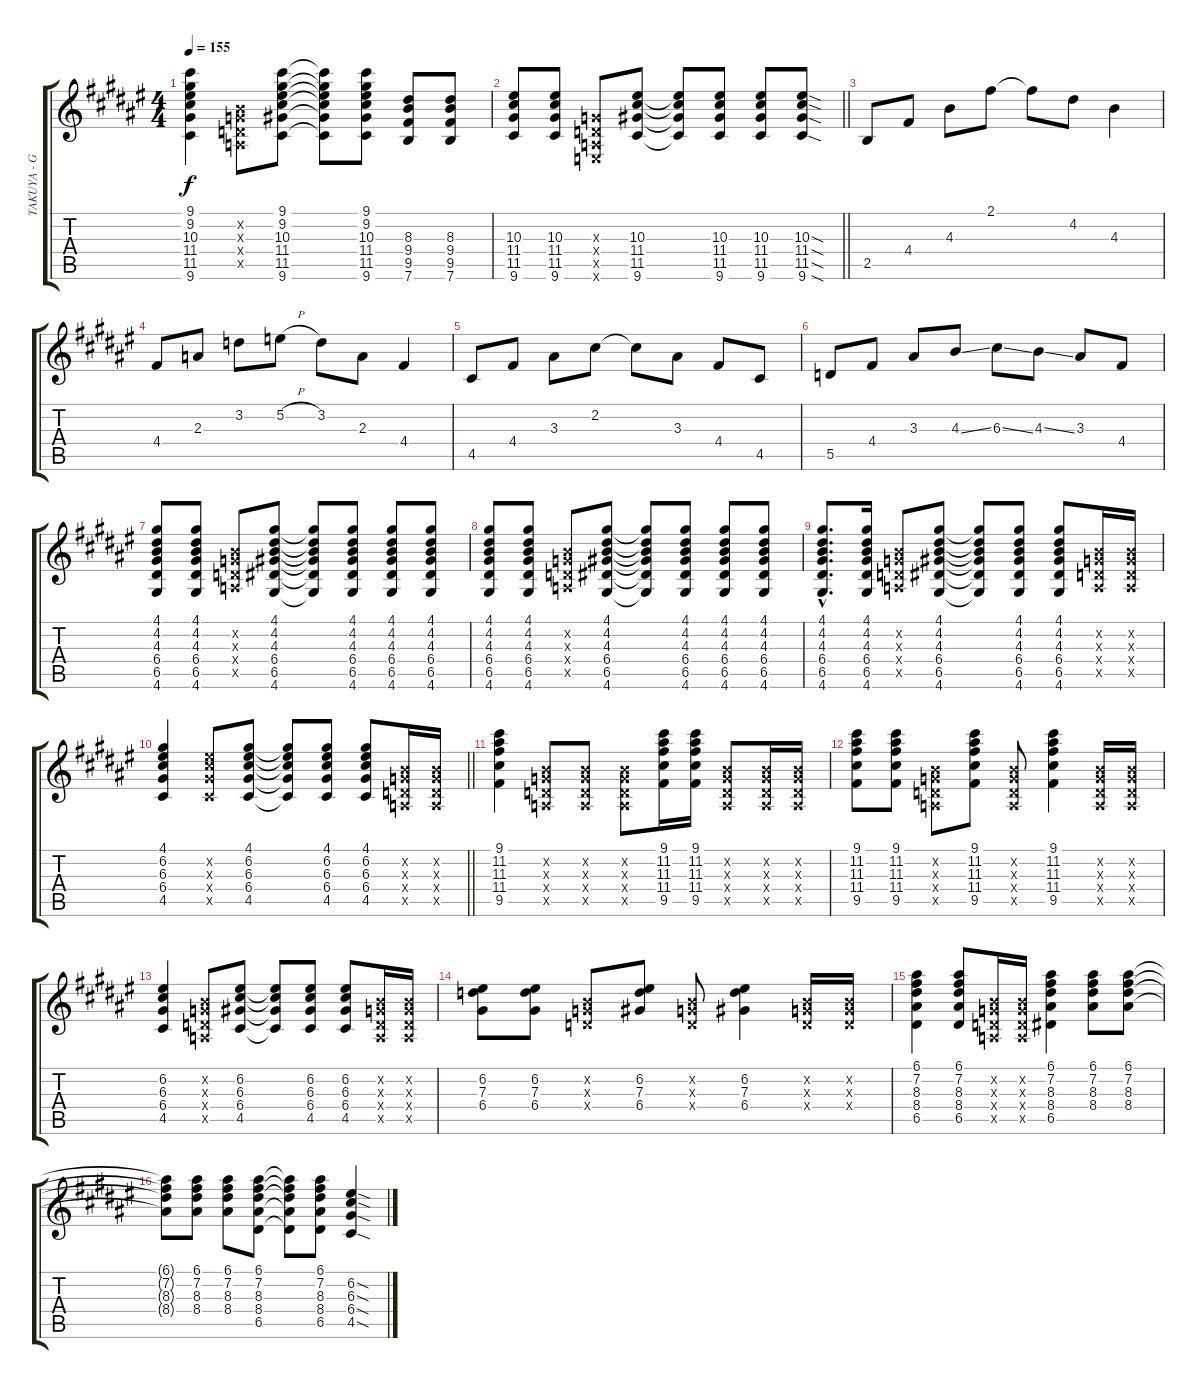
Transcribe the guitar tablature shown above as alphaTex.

\track ("TAKUYA - Guitar 1" "TAKUYA - G") {instrument overdrivenguitar}
\staff {score tabs}
\tuning (E4 B3 G3 D3 A2 E2) {hide}
\ts (4 4)
\tempo 155
\clef g2
\ks f#
(9.1 9.2 10.3 11.4 11.5 9.6).4{dy f} (0.2{x} 0.3{x} 0.4{x} 0.5{x}).8 (9.1 9.2 10.3 11.4 11.5 9.6).8 (9.1{t} 9.2{t} 10.3{t} 11.4{t} 11.5{t} 9.6{t}).8 (9.1 9.2 10.3 11.4 11.5 9.6).8 (8.3 9.4 9.5 7.6).8 (8.3 9.4 9.5 7.6).8 |
\barLineRight lightlight
(10.3 11.4 11.5 9.6).8 (10.3 11.4 11.5 9.6).8 (0.3{x} 0.4{x} 0.5{x} 0.6{x}).8 (10.3 11.4 11.5 9.6).8 (10.3{t} 11.4{t} 11.5{t} 9.6{t}).8 (10.3 11.4 11.5 9.6).8 (10.3 11.4 11.5 9.6).8 (10.3{sod} 11.4{sod} 11.5{sod} 9.6{sod}).8 |
2.5.8 4.4.8 4.3.8 2.1.8 2.1{t}.8 4.2.8 4.3.4 |
4.4.8 2.3.8 3.2.8 5.2{h}.8 3.2.8 2.3.8 4.4.4 |
4.5.8 4.4.8 3.3.8 2.2.8 2.2{t}.8 3.3.8 4.4.8 4.5.8 |
5.5.8 4.4.8 3.3.8 4.3{ss}.8 6.3{ss}.8 4.3{ss}.8 3.3.8 4.4.8 |
(4.1 4.2 4.3 6.4 6.5 4.6).8 (4.1 4.2 4.3 6.4 6.5 4.6).8 (0.2{x} 0.3{x} 0.4{x} 0.5{x}).8 (4.1 4.2 4.3 6.4 6.5 4.6).8 (4.1{t} 4.2{t} 4.3{t} 6.4{t} 6.5{t} 4.6{t}).8 (4.1 4.2 4.3 6.4 6.5 4.6).8 (4.1 4.2 4.3 6.4 6.5 4.6).8 (4.1 4.2 4.3 6.4 6.5 4.6).8 |
(4.1 4.2 4.3 6.4 6.5 4.6).8 (4.1 4.2 4.3 6.4 6.5 4.6).8 (0.2{x} 0.3{x} 0.4{x} 0.5{x}).8 (4.1 4.2 4.3 6.4 6.5 4.6).8 (4.1{t} 4.2{t} 4.3{t} 6.4{t} 6.5{t} 4.6{t}).8 (4.1 4.2 4.3 6.4 6.5 4.6).8 (4.1 4.2 4.3 6.4 6.5 4.6).8 (4.1 4.2 4.3 6.4 6.5 4.6).8 |
(4.1{hac} 4.2{hac} 4.3{hac} 6.4{hac} 6.5{hac} 4.6{hac}).8{d} (4.1 4.2 4.3 6.4 6.5 4.6).16 (0.2{x} 0.3{x} 0.4{x} 0.5{x}).8 (4.1 4.2 4.3 6.4 6.5 4.6).8 (4.1{t} 4.2{t} 4.3{t} 6.4{t} 6.5{t} 4.6{t}).8 (4.1 4.2 4.3 6.4 6.5 4.6).8 (4.1 4.2 4.3 6.4 6.5 4.6).8 (0.2{x} 0.3{x} 0.4{x} 0.5{x}).16 (0.2{x} 0.3{x} 0.4{x} 0.5{x}).16 |
\barLineRight lightlight
(4.1 6.2 6.3 6.4 4.5).4 (6.2{x} 6.3{x} 6.4{x} 4.5{x}).8 (4.1 6.2 6.3 6.4 4.5).8 (4.1{t} 6.2{t} 6.3{t} 6.4{t} 4.5{t}).8 (4.1 6.2 6.3 6.4 4.5).8 (4.1 6.2 6.3 6.4 4.5).8 (0.2{x} 0.3{x} 0.4{x} 0.5{x}).16 (0.2{x} 0.3{x} 0.4{x} 0.5{x}).16 |
(9.1 11.2 11.3 11.4 9.5).4 (0.2{x} 0.3{x} 0.4{x} 0.5{x}).8 (0.2{x} 0.3{x} 0.4{x} 0.5{x}).8 (0.2{x} 0.3{x} 0.4{x} 0.5{x}).8 (9.1 11.2 11.3 11.4 9.5).16 (9.1 11.2 11.3 11.4 9.5).16 (0.2{x} 0.3{x} 0.4{x} 0.5{x}).8 (0.2{x} 0.3{x} 0.4{x} 0.5{x}).16 (0.2{x} 0.3{x} 0.4{x} 0.5{x}).16 |
(9.1 11.2 11.3 11.4 9.5).8 (9.1 11.2 11.3 11.4 9.5).8 (0.2{x} 0.3{x} 0.4{x} 0.5{x}).8 (9.1 11.2 11.3 11.4 9.5).8 (0.2{x} 0.3{x} 0.4{x} 0.5{x}).8 (9.1 11.2 11.3 11.4 9.5).4 (0.2{x} 0.3{x} 0.4{x} 0.5{x}).16 (0.2{x} 0.3{x} 0.4{x} 0.5{x}).16 |
(6.2 6.3 6.4 4.5).4 (0.2{x} 0.3{x} 0.4{x} 0.5{x}).8 (6.2 6.3 6.4 4.5).8 (6.2{t} 6.3{t} 6.4{t} 4.5{t}).8 (6.2 6.3 6.4 4.5).8 (6.2 6.3 6.4 4.5).8 (0.2{x} 0.3{x} 0.4{x} 0.5{x}).16 (0.2{x} 0.3{x} 0.4{x} 0.5{x}).16 |
(6.2 7.3 6.4).8 (6.2 7.3 6.4).8 (0.2{x} 0.3{x} 0.4{x}).8 (6.2 7.3 6.4).8 (0.2{x} 0.3{x} 0.4{x}).8 (6.2 7.3 6.4).4 (0.2{x} 0.3{x} 0.4{x}).16 (0.2{x} 0.3{x} 0.4{x}).16 |
(6.1 7.2 8.3 8.4 6.5).4 (6.1 7.2 8.3 8.4 6.5).8 (0.2{x} 0.3{x} 0.4{x} 0.5{x}).16 (0.2{x} 0.3{x} 0.4{x} 0.5{x}).16 (6.1 7.2 8.3 8.4 6.5).4 (6.1 7.2 8.3 8.4).8 (6.1 7.2 8.3 8.4).8 |
(6.1{t} 7.2{t} 8.3{t} 8.4{t}).8 (6.1 7.2 8.3 8.4).8 (6.1 7.2 8.3 8.4).8 (6.1 7.2 8.3 8.4 6.5).8 (6.1{t} 7.2{t} 8.3{t} 8.4{t} 6.5{t}).8 (6.1 7.2 8.3 8.4 6.5).8 (6.2{sod} 6.3{sod} 6.4{sod} 4.5{sod}).4
